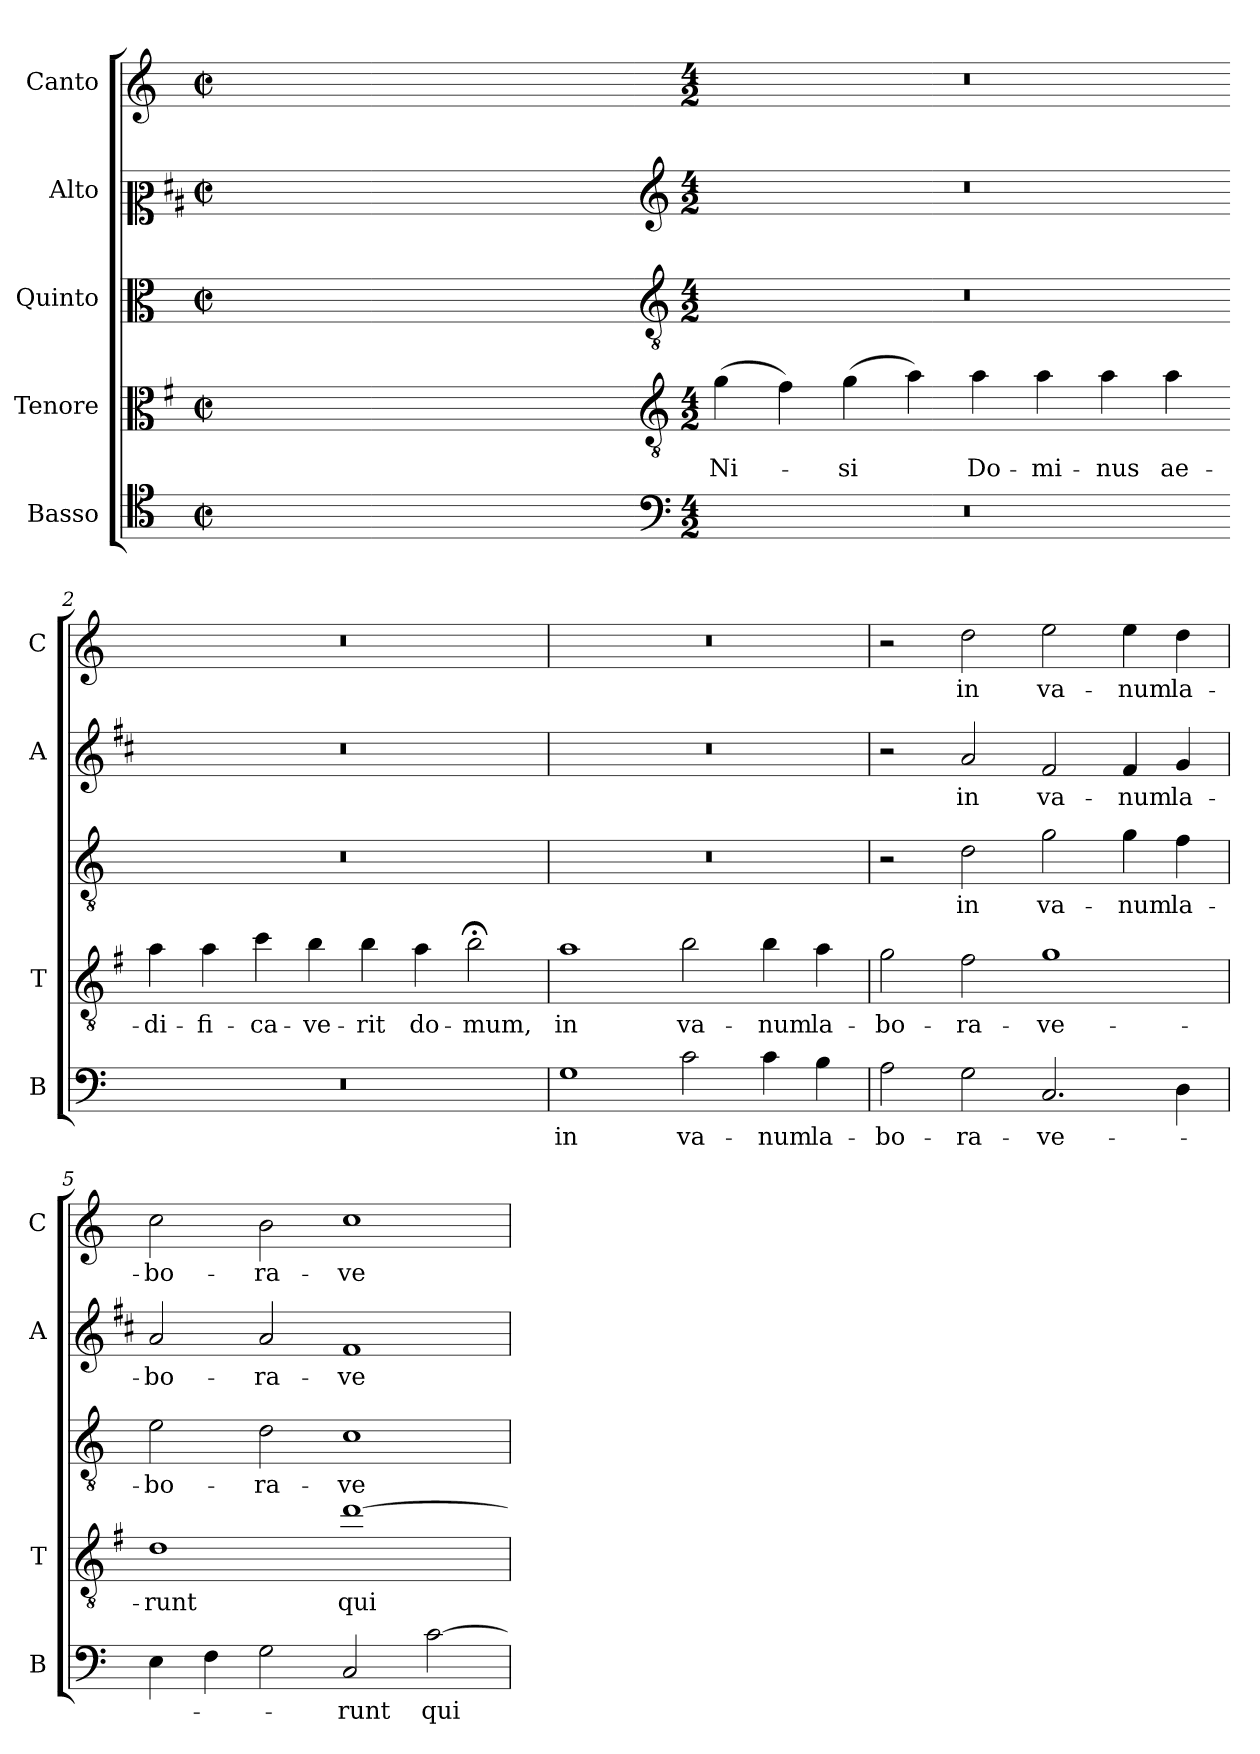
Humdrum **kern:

**kern	**text	**kern	**text	**kern	**text	**kern	**text	**kern	**text
*part5	*part5	*part4	*part4	*part3	*part3	*part2	*part2	*part1	*part1
*staff5	*staff5	*staff4	*staff4	*staff3	*staff3	*staff2	*staff2	*staff1	*staff1
*I"Basso	*	*I"Tenore	*	*I"Quinto	*	*I"Alto	*	*I"Canto	*
*I'B	*	*I'T	*	*	*	*I'A	*	*I'C	*
*clefC4	*	*clefC3	*	*clefC3	*	*clefC2	*	*clefG2	*
*	*	*ITrd4c7	*	*	*	*ITrd1c2	*	*	*
*k[]	*	*k[]	*	*k[]	*	*k[]	*	*k[]	*
*C:	*	*C:	*	*C:	*	*C:	*	*C:	*
*M2/2	*	*M2/2	*	*M2/2	*	*M2/2	*	*M2/2	*
*met(c|)	*	*met(c|)	*	*met(c|)	*	*met(c|)	*	*met(c|)	*
=	=	=	=	=	=	=	=	=	=
1ryy	.	1ryy	.	1ryy	.	1ryy	.	1ryy	.
=1X-	=1X-	=1X-	=1X-	=1X-	=1X-	=1X-	=1X-	=1X-	=1X-
4ryy	.	4ryy	.	4ryy	.	4ryy	.	4ryy	.
4ryy	.	4ryy	.	4ryy	.	4ryy	.	4ryy	.
4ryy	.	4ryy	.	4ryy	.	4ryy	.	4ryy	.
4ryy	.	4ryy	.	4ryy	.	4ryy	.	4ryy	.
=1-	=1-	=1-	=1-	=1-	=1-	=1-	=1-	=1-	=1-
*clefF4	*	*clefGv2	*	*clefGv2	*	*clefG2	*	*	*
*M4/2	*	*M4/2	*	*M4/2	*	*M4/2	*	*M4/2	*
!	!	!	!LO:LY:b	!	!	!	!	!	!
0r	.	(>4c\	Ni-	0r	.	0r	.	0r	.
.	.	4B\)	.	.	.	.	.	.	.
!	!	!	!LO:LY:b	!	!	!	!	!	!
.	.	(>4c\	-si	.	.	.	.	.	.
.	.	4d\)	.	.	.	.	.	.	.
!	!	!	!LO:LY:b	!	!	!	!	!	!
.	.	4d\	Do-	.	.	.	.	.	.
!	!	!	!LO:LY:b	!	!	!	!	!	!
.	.	4d\	-mi-	.	.	.	.	.	.
!	!	!	!LO:LY:b	!	!	!	!	!	!
.	.	4d\	-nus	.	.	.	.	.	.
!	!	!	!LO:LY:b	!	!	!	!	!	!
.	.	4d\	ae-	.	.	.	.	.	.
=2-	=2-	=2-	=2-	=2-	=2-	=2-	=2-	=2-	=2-
!	!	!	!LO:LY:b	!	!	!	!	!	!
0r	.	4d\	-di-	0r	.	0r	.	0r	.
!	!	!	!LO:LY:b	!	!	!	!	!	!
.	.	4d\	-fi-	.	.	.	.	.	.
!	!	!	!LO:LY:b	!	!	!	!	!	!
.	.	4f\	-ca-	.	.	.	.	.	.
!	!	!	!LO:LY:b	!	!	!	!	!	!
.	.	4e\	-ve-	.	.	.	.	.	.
!	!	!	!LO:LY:b	!	!	!	!	!	!
.	.	4e\	-rit	.	.	.	.	.	.
!	!	!	!LO:LY:b	!	!	!	!	!	!
.	.	4d\	do-	.	.	.	.	.	.
!	!	!	!LO:LY:b	!	!	!	!	!	!
.	.	2e;<\	-mum,	.	.	.	.	.	.
=3	=3	=3	=3	=3	=3	=3	=3	=3	=3
!	!LO:LY:b	!	!LO:LY:b	!	!	!	!	!	!
1G	in	1d	in	0r	.	0r	.	0r	.
!	!LO:LY:b	!	!LO:LY:b	!	!	!	!	!	!
2c\	va-	2e\	va-	.	.	.	.	.	.
!	!LO:LY:b	!	!LO:LY:b	!	!	!	!	!	!
4c\	-num	4e\	-num	.	.	.	.	.	.
!	!LO:LY:b	!	!LO:LY:b	!	!	!	!	!	!
4B\	la-	4d\	la-	.	.	.	.	.	.
!!LO:LB:g=z
=4	=4	=4	=4	=4	=4	=4	=4	=4	=4
!	!LO:LY:b	!	!LO:LY:b	!	!	!	!	!	!
2A\	-bo-	2c\	-bo-	2r	.	2r	.	2r	.
!	!LO:LY:b	!	!LO:LY:b	!	!LO:LY:b	!	!LO:LY:b	!	!LO:LY:b
2G\	-ra-	2B\	-ra-	2d\	in	2g/	in	2dd\	in
!	!LO:LY:b	!	!LO:LY:b	!	!LO:LY:b	!	!LO:LY:b	!	!LO:LY:b
2.C/	-ve-	1c	-ve-	2g\	va-	2e/	va-	2ee\	va-
!	!	!	!	!	!LO:LY:b	!	!LO:LY:b	!	!LO:LY:b
.	.	.	.	4g\	-num	4e/	-num	4ee\	-num
!	!	!	!	!	!LO:LY:b	!	!LO:LY:b	!	!LO:LY:b
4D\	.	.	.	4f\	la-	4f/	la-	4dd\	la-
=5	=5	=5	=5	=5	=5	=5	=5	=5	=5
!	!	!	!LO:LY:b	!	!LO:LY:b	!	!LO:LY:b	!	!LO:LY:b
4E\	.	1G	-runt	2e\	-bo-	2g/	-bo-	2cc\	-bo-
4F\	.	.	.	.	.	.	.	.	.
!	!	!	!	!	!LO:LY:b	!	!LO:LY:b	!	!LO:LY:b
2G\	.	.	.	2d\	-ra-	2g/	-ra-	2b\	-ra-
!	!LO:LY:b	!	!LO:LY:b	!	!LO:LY:b	!	!LO:LY:b	!	!LO:LY:b
2C/	-runt	[1g	qui	1c	-ve-	1e	-ve-	1cc	-ve-
!	!LO:LY:b	!	!	!	!	!	!	!	!
[2c\	qui	.	.	.	.	.	.	.	.
=	=	=	=	=	=	=	=	=	=
*-	*-	*-	*-	*-	*-	*-	*-	*-	*-
